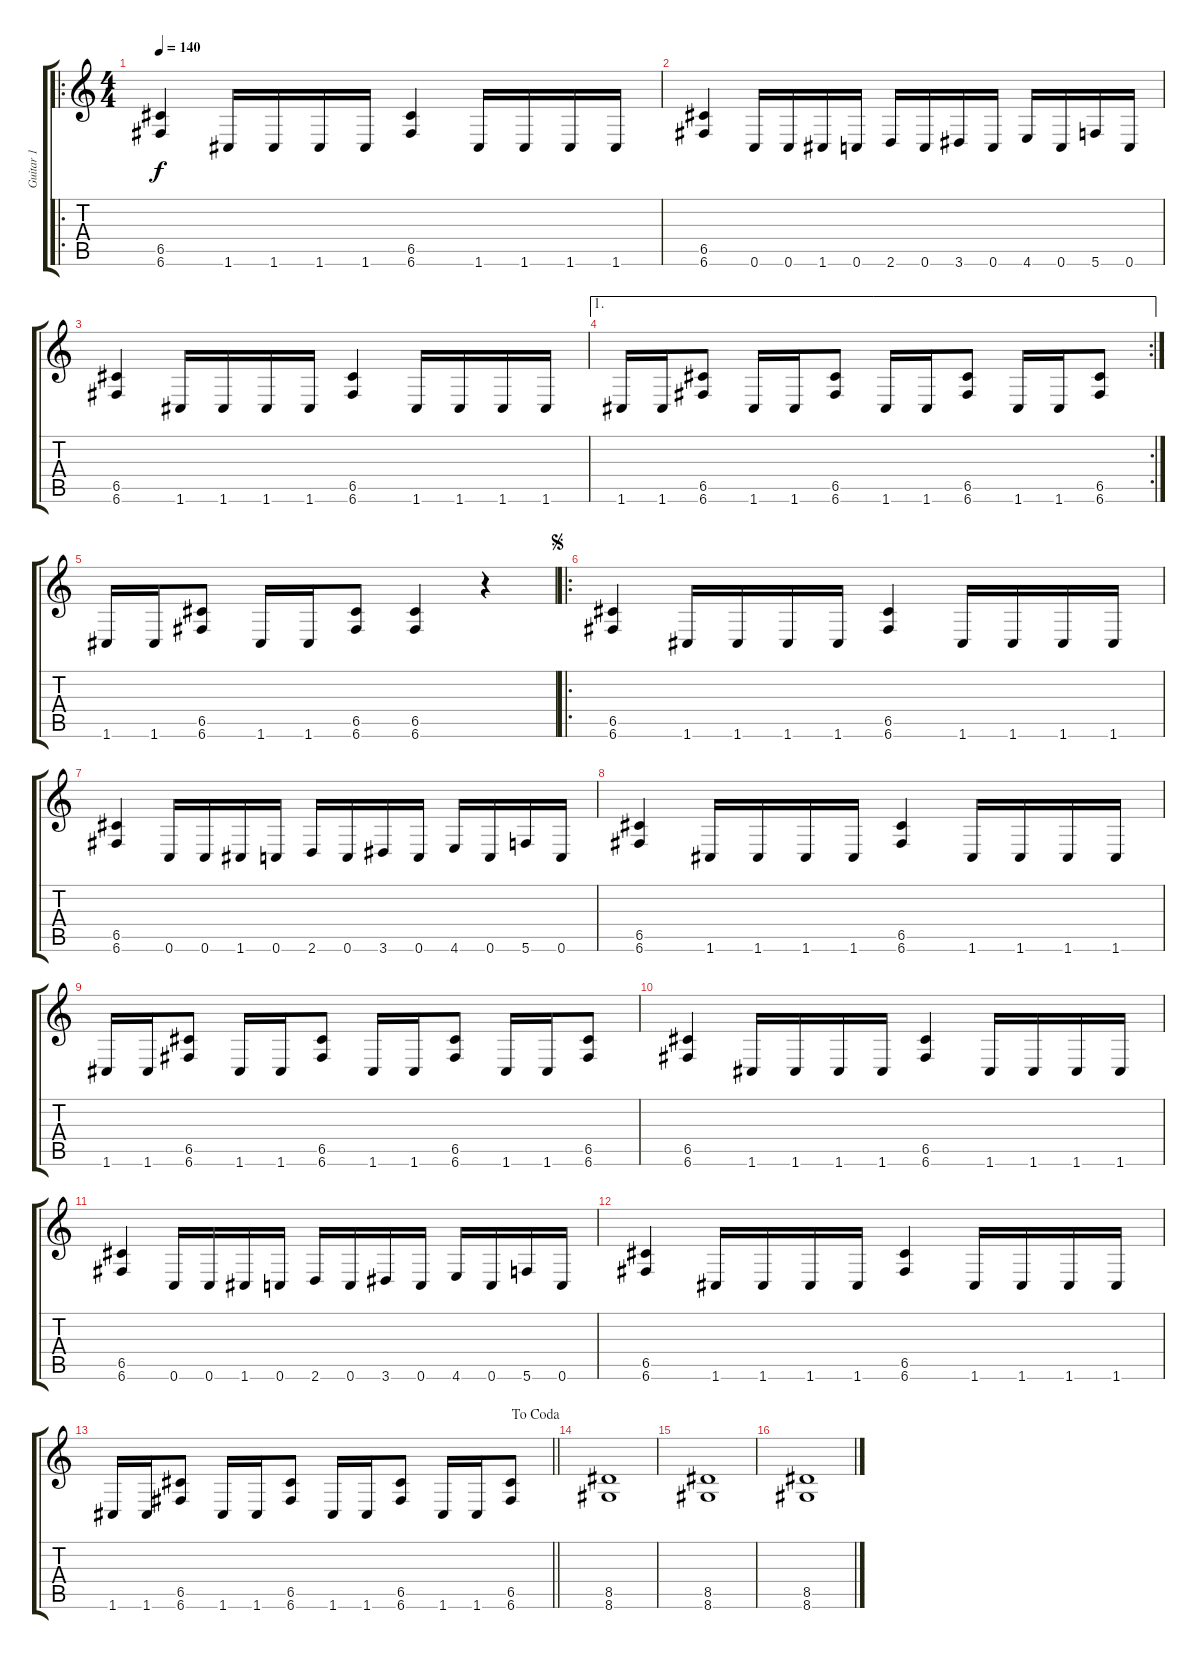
\track ("Guitar 1" "Guitar 1") {instrument overdrivenguitar}
\staff {score tabs}
\tuning (E4 C4 G3 C3 G2 C2) {hide}
\ro
\ts (4 4)
\tempo 140
\clef g2
\ks c
(6.5 6.6).4{dy f instrument overdrivenguitar} 1.6.16 1.6.16 1.6.16 1.6.16 (6.5 6.6).4 1.6.16 1.6.16 1.6.16 1.6.16 |
(6.5 6.6).4 0.6.16 0.6.16 1.6.16 0.6.16 2.6.16 0.6.16 3.6.16 0.6.16 4.6.16 0.6.16 5.6.16 0.6.16 |
(6.5 6.6).4 1.6.16 1.6.16 1.6.16 1.6.16 (6.5 6.6).4 1.6.16 1.6.16 1.6.16 1.6.16 |
\ae 1
\rc 2
1.6.16 1.6.16 (6.5 6.6).8 1.6.16 1.6.16 (6.5 6.6).8 1.6.16 1.6.16 (6.5 6.6).8 1.6.16 1.6.16 (6.5 6.6).8 |
1.6.16 1.6.16 (6.5 6.6).8 1.6.16 1.6.16 (6.5 6.6).8 (6.5 6.6).4 r.4 |
\ro
\jump segno
(6.5 6.6).4 1.6.16 1.6.16 1.6.16 1.6.16 (6.5 6.6).4 1.6.16 1.6.16 1.6.16 1.6.16 |
(6.5 6.6).4 0.6.16 0.6.16 1.6.16 0.6.16 2.6.16 0.6.16 3.6.16 0.6.16 4.6.16 0.6.16 5.6.16 0.6.16 |
(6.5 6.6).4 1.6.16 1.6.16 1.6.16 1.6.16 (6.5 6.6).4 1.6.16 1.6.16 1.6.16 1.6.16 |
1.6.16 1.6.16 (6.5 6.6).8 1.6.16 1.6.16 (6.5 6.6).8 1.6.16 1.6.16 (6.5 6.6).8 1.6.16 1.6.16 (6.5 6.6).8 |
(6.5 6.6).4 1.6.16 1.6.16 1.6.16 1.6.16 (6.5 6.6).4 1.6.16 1.6.16 1.6.16 1.6.16 |
(6.5 6.6).4 0.6.16 0.6.16 1.6.16 0.6.16 2.6.16 0.6.16 3.6.16 0.6.16 4.6.16 0.6.16 5.6.16 0.6.16 |
(6.5 6.6).4 1.6.16 1.6.16 1.6.16 1.6.16 (6.5 6.6).4 1.6.16 1.6.16 1.6.16 1.6.16 |
\jump dacoda
\barLineRight lightlight
1.6.16 1.6.16 (6.5 6.6).8 1.6.16 1.6.16 (6.5 6.6).8 1.6.16 1.6.16 (6.5 6.6).8 1.6.16 1.6.16 (6.5 6.6).8 |
(8.5 8.6).1 |
(8.5 8.6).1 |
(8.5 8.6).1
